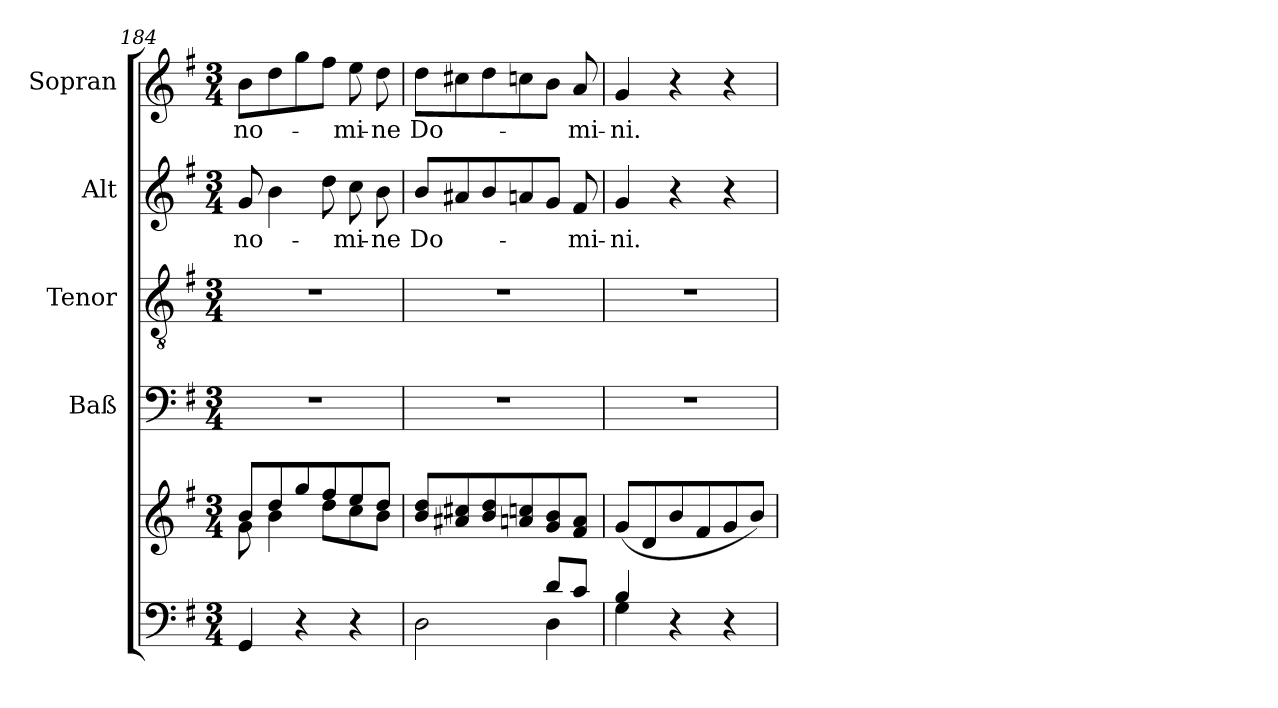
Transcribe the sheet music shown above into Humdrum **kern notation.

**kern	**kern	**kern	**kern	**kern	**text	**kern	**text
*part5	*part5	*part4	*part3	*part2	*part2	*part1	*part1
*staff6	*staff5	*staff4	*staff3	*staff2	*staff2	*staff1	*staff1
*	*	*I"Baß	*I"Tenor	*I"Alt	*	*I"Sopran	*
!!LO:LB:g=z
*clefF4	*clefG2	*clefF4	*clefGv2	*clefG2	*	*clefG2	*
*k[f#]	*k[f#]	*k[f#]	*k[f#]	*k[f#]	*	*k[f#]	*
*G:	*G:	*G:	*G:	*G:	*	*G:	*
*M3/4	*M3/4	*M3/4	*M3/4	*M3/4	*	*M3/4	*
=184	=184	=184	=184	=184	=184	=184	=184
*	*^	*	*	*	*	*	*
!	!	!	!	!	!	!LO:LY:b	!	!LO:LY:b
4GG/	8b/L	8g\	2.r	2.r	8g/	no-	8b\L	no-
.	8dd/	4b\	.	.	4b\	.	8dd\	.
4r	8gg/	.	.	.	.	.	8gg\	.
.	8ff#/	8dd\L	.	.	8dd\	.	8ff#\J	.
!	!	!	!	!	!	!LO:LY:b	!	!LO:LY:b
4r	8ee/	8cc\	.	.	8cc\	-mi-	8ee\	-mi-
!	!	!	!	!	!	!LO:LY:b	!	!LO:LY:b
.	8dd/J	8b\J	.	.	8b\	-ne	8dd\	-ne
=185	=185	=185	=185	=185	=185	=185	=185	=185
*^	*	*	*	*	*	*	*	*
!	!	!	!	!	!	!	!LO:LY:b	!	!LO:LY:b
*	*	*v	*v	*	*	*	*	*	*
2D\	2ryy	8b/ 8dd/L	2.r	2.r	8b/L	Do-	8dd\L	Do-
.	.	8a#X/ 8cc#X/	.	.	8a#X/	.	8cc#X\	.
.	.	8b/ 8dd/	.	.	8b/	.	8dd\	.
.	.	8an/ 8ccn/	.	.	8an/	.	8ccn\	.
4D\	8d/L	8g/ 8b/	.	.	8g/J	.	8b\J	.
!	!	!	!	!	!	!LO:LY:b	!	!LO:LY:b
.	8c/J	8f#/ 8a/J	.	.	8f#/	-mi-	8a/	-mi-
=186	=186	=186	=186	=186	=186	=186	=186	=186
!	!	!	!	!	!	!LO:LY:b	!	!LO:LY:b
4G\	4B/	(<8g/L	2.r	2.r	4g/	-ni.	4g/	-ni.
.	.	8d/	.	.	.	.	.	.
4r	2ryy	8b/	.	.	4r	.	4r	.
.	.	8f#/	.	.	.	.	.	.
4r	.	8g/	.	.	4r	.	4r	.
.	.	8b/J)	.	.	.	.	.	.
*v	*v	*	*	*	*	*	*	*
=	=	=	=	=	=	=	=
*-	*-	*-	*-	*-	*-	*-	*-
